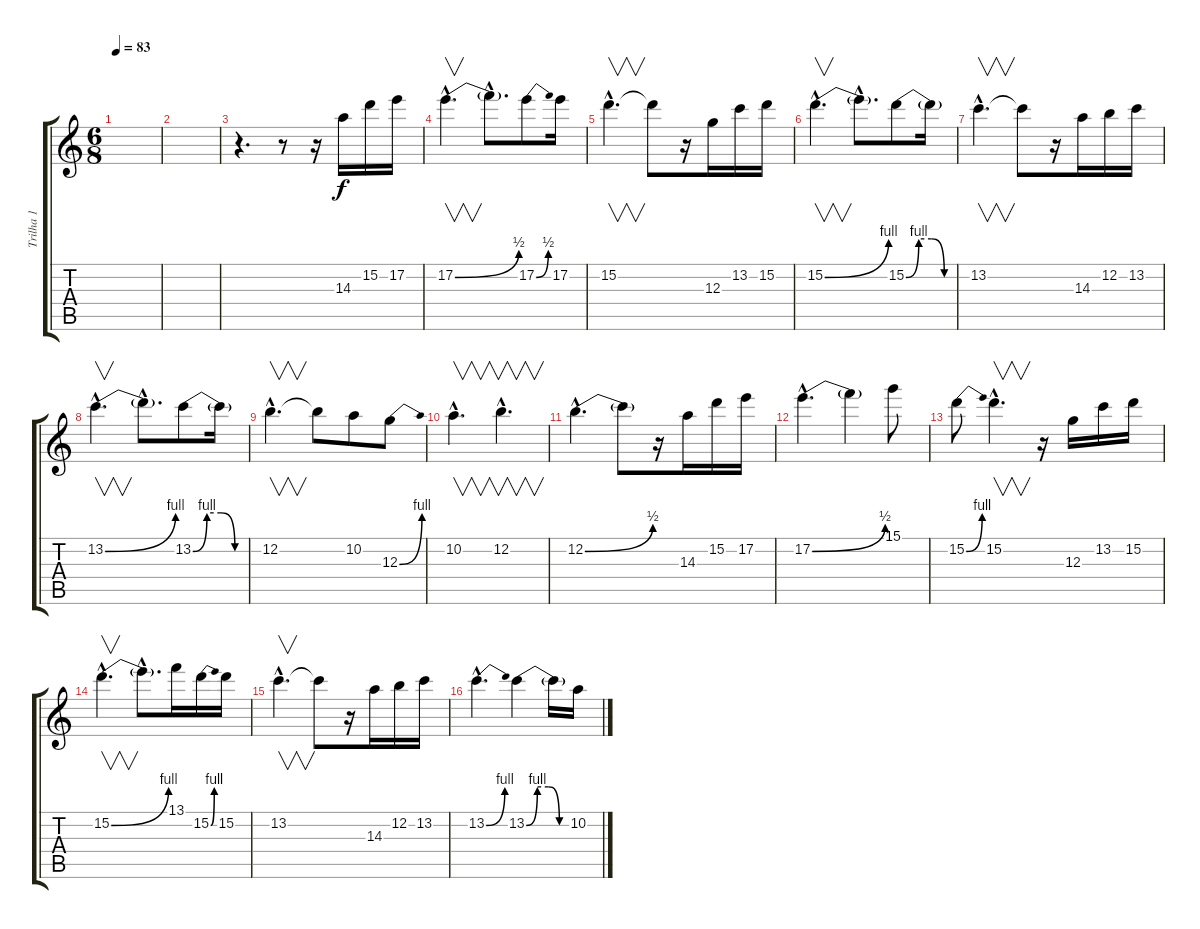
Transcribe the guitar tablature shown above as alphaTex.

\track ("Trilha 1" "Trilha 1") {instrument overdrivenguitar}
\staff {score tabs}
\tuning (E4 B3 G3 D3 A2 E2) {hide}
\ts (6 8)
\tempo 83
\clef g2
\ks c
|
|
r.4{d} r.8 r.16 14.3.16 15.2.16 17.2.16 |
17.2{be (bend 0 0 60 2) hac}.4{v d} 17.2{hac t}.8{d} 17.2{be (bend 0 0 60 2)}.8 17.2.16 |
15.2{hac}.4{v d} 15.2{t}.8 r.16 12.3.16 13.2.16 15.2.16 |
15.2{be (bend 0 0 60 4) hac}.4{v d} 15.2{hac t}.8{d} 15.2{be (custom 0 0 15 4 30 4 45 0 60 0)}.8 15.2{t}.16 |
13.2{hac}.4{v d} 13.2{t}.8 r.16 14.3.16 12.2.16 13.2.16 |
13.2{be (bend 0 0 60 4) hac}.4{v d} 13.2{hac t}.8{d} 13.2{be (custom 0 0 15 4 30 4 45 0 60 0)}.8 13.2{t}.16 |
12.2{hac}.4{v d} 12.2{t}.8 10.2.8 12.3{be (bend 0 0 60 4)}.8 |
10.2{hac}.4{v d} 12.2{hac}.4{v d} |
12.2{be (bend 0 0 60 2) hac}.4{d} 12.2{t}.8 r.16 14.3.16 15.2.16 17.2.16 |
17.2{be (bend 0 0 60 2) hac}.4{d} 17.2{t}.4 15.1.8 |
15.2{be (bend 0 0 60 4)}.8 15.2{hac}.4{v d} r.16 12.3.16 13.2.16 15.2.16 |
15.2{be (bend 0 0 60 4) hac}.4{v d} 15.2{hac t}.8{d} 13.1.16 15.2{be (bend 0 0 60 4)}.16 15.2.16 |
13.2{hac}.4{v d} 13.2{t}.8 r.16 14.3.16 12.2.16 13.2.16 |
13.2{be (bend 0 0 60 4) hac}.4{d} 13.2{be (custom 0 0 15 4 30 4 45 0 60 0)}.4 13.2{t}.16 10.2.16
